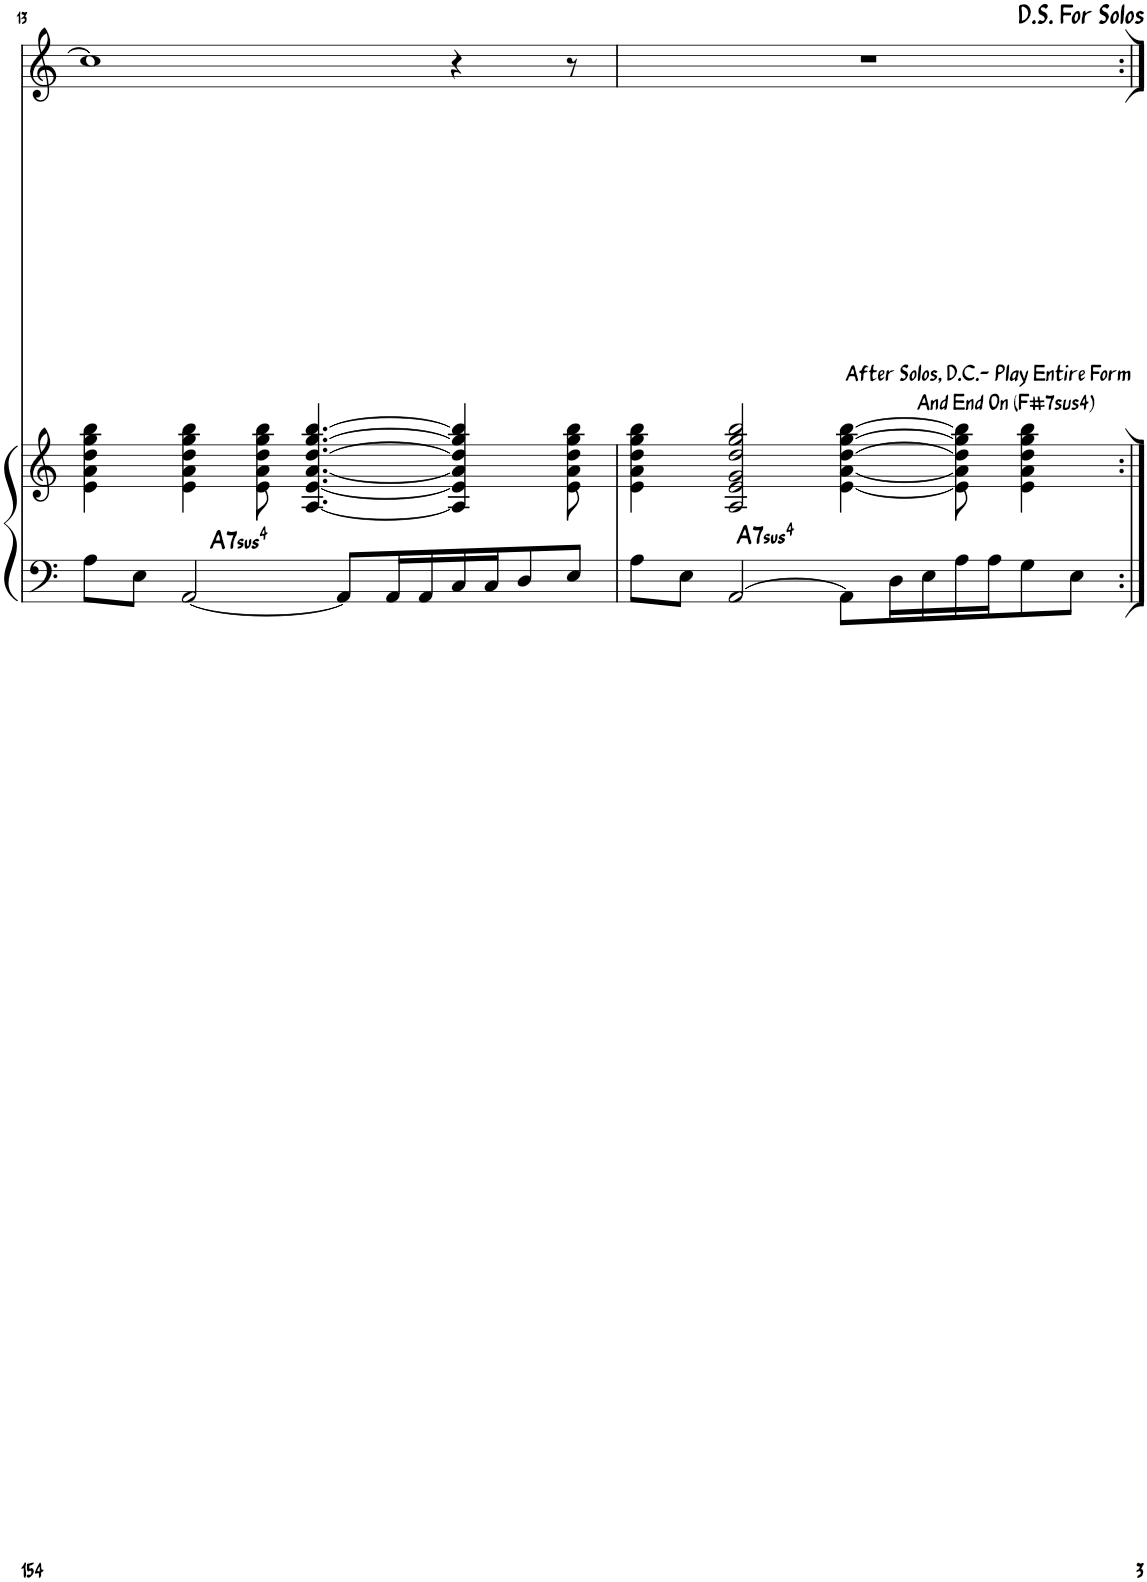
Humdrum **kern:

**kern	**kern	**harte	**kern
*part2	*part2	*part2	*part1
*staff3	*staff2	*	*staff1
*I"Piano	*	*	*I"Clarinette Basse
*I'Pno	*	*	*
!!LO:PB:g=z
*clefF4	*clefG2	*	*clefG2
*	*	*	*Trd8c14
*k[]	*k[]	*	*k[]
*M11/8	*M11/8	*	*M11/8
=13	=13	=13	=13
8A\L	4e\ 4a\ 4dd\ 4gg\ 4bb\	.	1cc#]
8E\J	.	.	.
!	!	!LO:H:kt=74	!
[2AA/	4e\ 4a\ 4dd\ 4gg\ 4bb\	A:sus4(7)	.
.	8e\ 8a\ 8dd\ 8gg\ 8bb\	.	.
.	[4.A/ [4.e/ [4.a/ [4.dd/ [4.gg/ [4.bb/	.	.
8AA/L]	.	.	.
16AA/L	.	.	.
16AA/	.	.	.
16C/	4A/] 4e/] 4a/] 4dd/] 4gg/] 4bb/]	.	4r
16C/J	.	.	.
8D/	.	.	.
8E/J	8e\ 8a\ 8dd\ 8gg\ 8bb\	.	8r
=14	=14	=14	=14
*	*^	*	*^
8A\L	4e\ 4a\ 4dd\ 4gg\ 4bb\	4.ryy	.	8%11r	1ryy
8E\J	.	.	.	.	.
[2AA/	2A/ 2e/ 2g/ 2dd/ 2gg/ 2bb/	.	.	.	.
!	!	!	!LO:H:kt=74	!	!
.	.	1ryy	A:sus4(7)	.	.
8AA\L]	[4e\ [4a\ [4dd\ [4gg\ [4bb\	.	.	.	.
16D\L	.	.	.	.	.
16E\	.	.	.	.	.
16A\	8e\] 8a\] 8dd\] 8gg\] 8bb\]	.	.	.	4ryy
16A\J	.	.	.	.	.
8Gn\	4e\ 4a\ 4dd\ 4gg\ 4bb\	.	.	.	.
!	!	!	!	!	!LO:TX:b:t=After Solos, D.C.- Play Entire Form
!	!	!	!	!	!LO:TX:b:t=And End On (F#7sus4)
8E\J	.	.	.	.	8ryy
!	!	!	!	!LO:TX:a:t=D.S. For Solos	!
*	*v	*v	*	*	*
*	*	*	*v	*v
=:|!	=:|!	=:|!	=:|!
*-	*-	*-	*-
